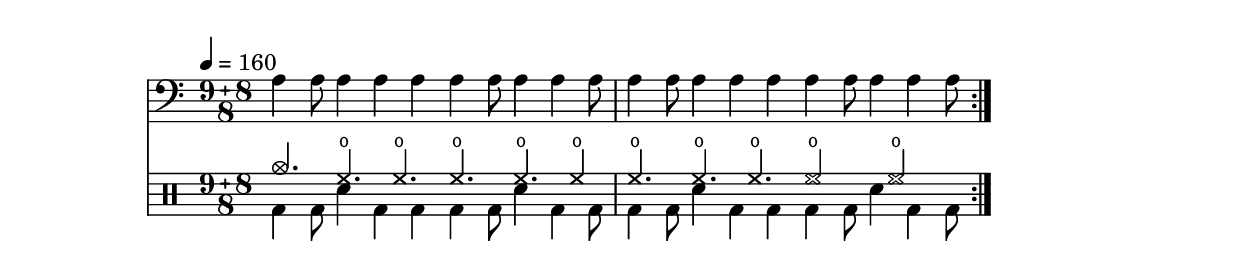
\version "2.18.2"

Time = {
  \tempo 4 = 160
  \compoundMeter #'((9 8 8))
  \set Timing.beamExceptions = #'()
  \set Timing.beatStructure = #'(3 3 3 4 4)
}

Drums = \new DrumStaff {
  \Time
  \repeat volta 4 {
    \drummode <<
      \new DrumVoice { \voiceOne
        cymc4. hho hho hho hho hho4 |
        hho4. hho hho hho2 hho |
      }
      \new DrumVoice { \voiceTwo
        bd4 bd8 sn4 bd bd bd4 bd8 sn4 bd bd8 |
        bd4 bd8 sn4 bd bd bd4 bd8 sn4 bd bd8 |
      }
    >>
  }
}

Bass = \new Staff {
  \set Staff.midiInstrument = #"acoustic bass"
  \Time
  \transposition c,
  \repeat volta 4 {
    \clef "bass" {
      \repeat unfold 2 { a4 a8 a4 a a a4 a8 a4 a a8 | }
    }
  }
}

\score {
  << \Bass \Drums >>
  \layout {}
}
\score {
  \unfoldRepeats << \Bass \Drums >>
  \midi {}
}
